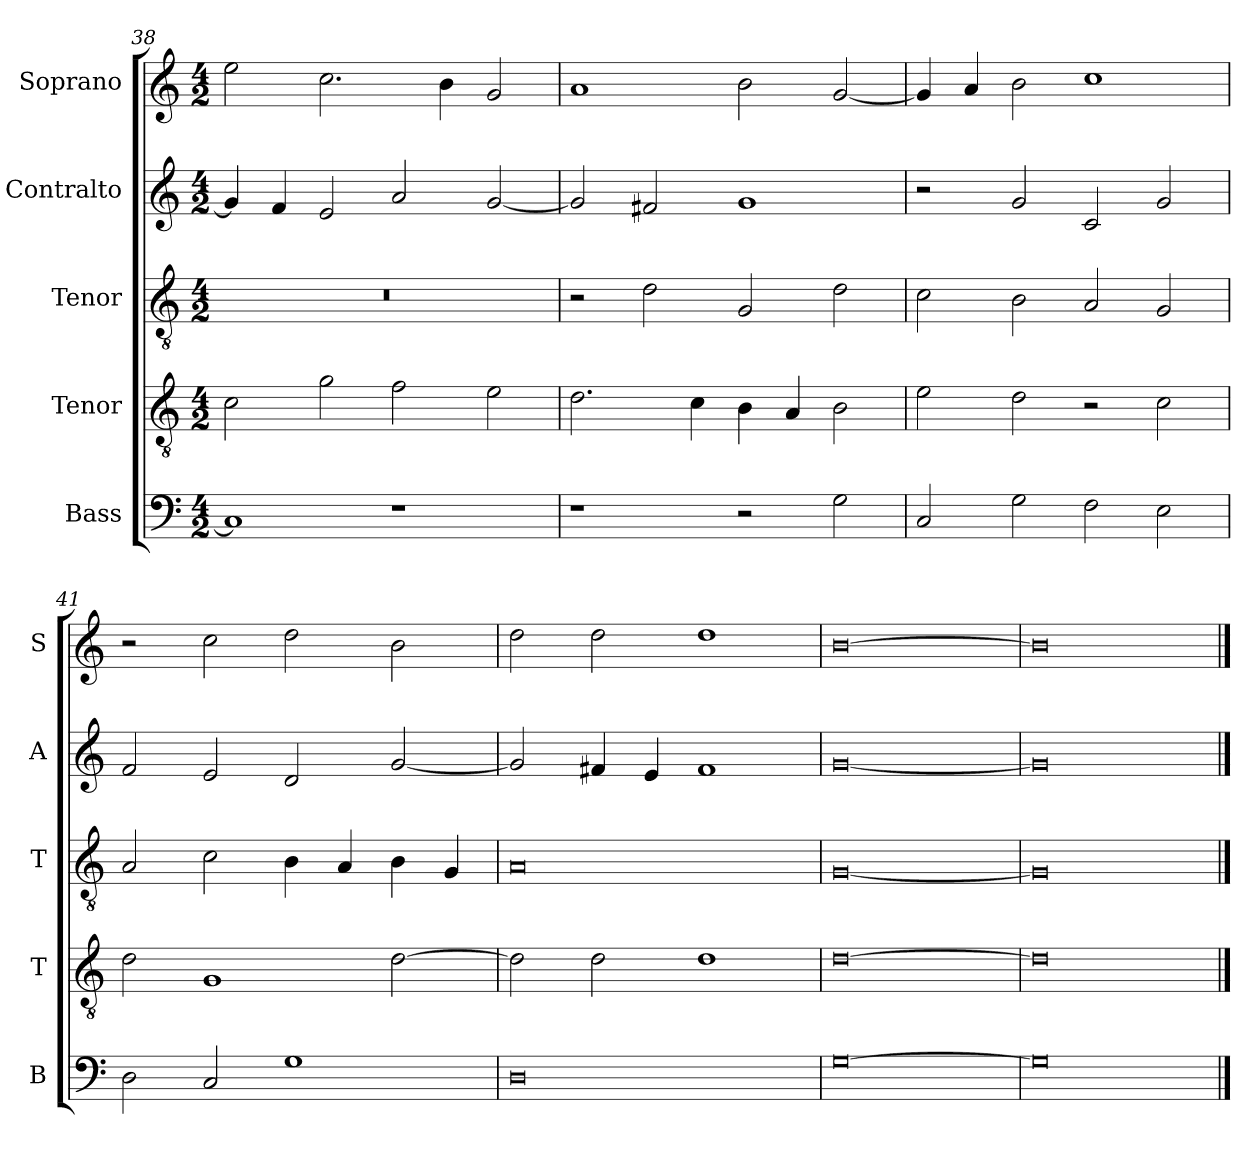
**kern	**kern	**kern	**kern	**kern
*part5	*part4	*part3	*part2	*part1
*staff5	*staff4	*staff3	*staff2	*staff1
*I"Bass	*I"Tenor	*I"Tenor	*I"Contralto	*I"Soprano
*I'B	*I'T	*I'T	*I'A	*I'S
*clefF4	*clefGv2	*clefGv2	*clefG2	*clefG2
*k[]	*k[]	*k[]	*k[]	*k[]
*G:mix	*G:mix	*G:mix	*G:mix	*G:mix
*M4/2	*M4/2	*M4/2	*M4/2	*M4/2
=38	=38	=38	=38	=38
1C]	2c	0r	4g]	2ee
.	.	.	4f	.
.	2g	.	2e	2.cc
1r	2f	.	2a	.
.	.	.	.	4b
.	2e	.	[2g	2g
=39	=39	=39	=39	=39
1r	2.d	2r	2g]	1a
.	.	2d	2f#X	.
.	4c	.	.	.
2r	4B	2G	1g	2b
.	4A	.	.	.
2G	2B	2d	.	[2g
=40	=40	=40	=40	=40
2C	2e	2c	2r	4g]
.	.	.	.	4a
2G	2d	2B	2g	2b
2F	2r	2A	2c	1cc
2E	2c	2G	2g	.
=41	=41	=41	=41	=41
2D	2d	2A	2f	2r
2C	1G	2c	2e	2cc
1G	.	4B	2d	2dd
.	.	4A	.	.
.	[2d	4B	[2g	2b
.	.	4G	.	.
=42	=42	=42	=42	=42
0D	2d]	0A	2g]	2dd
.	2d	.	4f#X	2dd
.	.	.	4e	.
.	1d	.	1f#	1dd
=43	=43	=43	=43	=43
[0G	[0d	[0G	[0g	[0b
=44	=44	=44	=44	=44
0G]	0d]	0G]	0g]	0b]
==	==	==	==	==
*-	*-	*-	*-	*-
